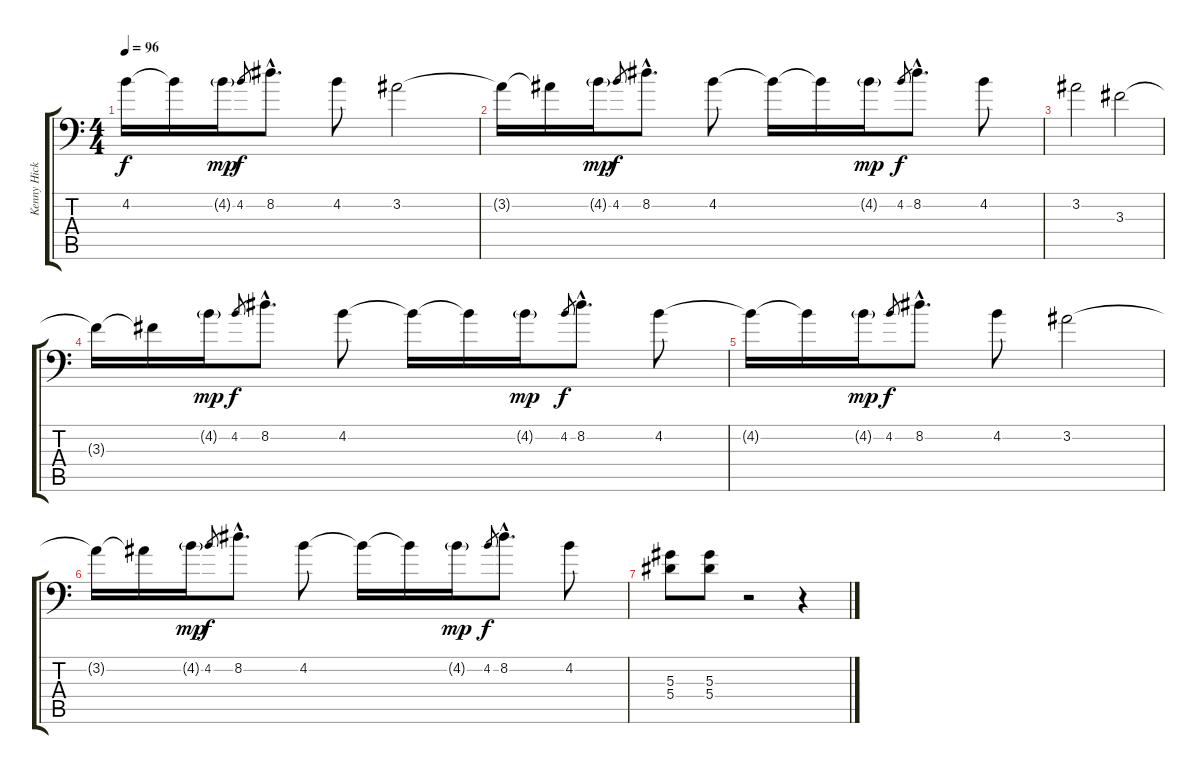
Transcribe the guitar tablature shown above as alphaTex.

\track ("Kenny Hickey - Lead Guitar" "Kenny Hick") {instrument distortionguitar}
\staff {score tabs}
\tuning (C4 G3 Eb3 Bb2 F2 Bb1) {hide}
\ts (4 4)
\tempo 96
\clef f4
\ks c
4.2{t}.16{dy f} 4.2{t}.16 4.2{g}.16{dy mp} 4.2.8{gr dy f} 8.2{hac}.8{d} 4.2.8 3.2.2 |
3.2{t}.16 3.2{t}.16 4.2{g}.16{dy mp} 4.2.8{gr dy f} 8.2{hac}.8{d} 4.2.8 4.2{t}.16 4.2{t}.16 4.2{g}.16{dy mp} 4.2.8{gr dy f} 8.2{hac}.8{d} 4.2.8 |
3.2.2 3.3.2 |
3.3{t}.16 3.3{t}.16 4.2{g}.16{dy mp} 4.2.8{gr dy f} 8.2{hac}.8{d} 4.2.8 4.2{t}.16 4.2{t}.16 4.2{g}.16{dy mp} 4.2.8{gr dy f} 8.2{hac}.8{d} 4.2.8 |
4.2{t}.16 4.2{t}.16 4.2{g}.16{dy mp} 4.2.8{gr dy f} 8.2{hac}.8{d} 4.2.8 3.2.2 |
3.2{t}.16 3.2{t}.16 4.2{g}.16{dy mp} 4.2.8{gr dy f} 8.2{hac}.8{d} 4.2.8 4.2{t}.16 4.2{t}.16 4.2{g}.16{dy mp} 4.2.8{gr dy f} 8.2{hac}.8{d} 4.2.8 |
(5.3 5.4).8 (5.3 5.4).8 r.2 r.4
